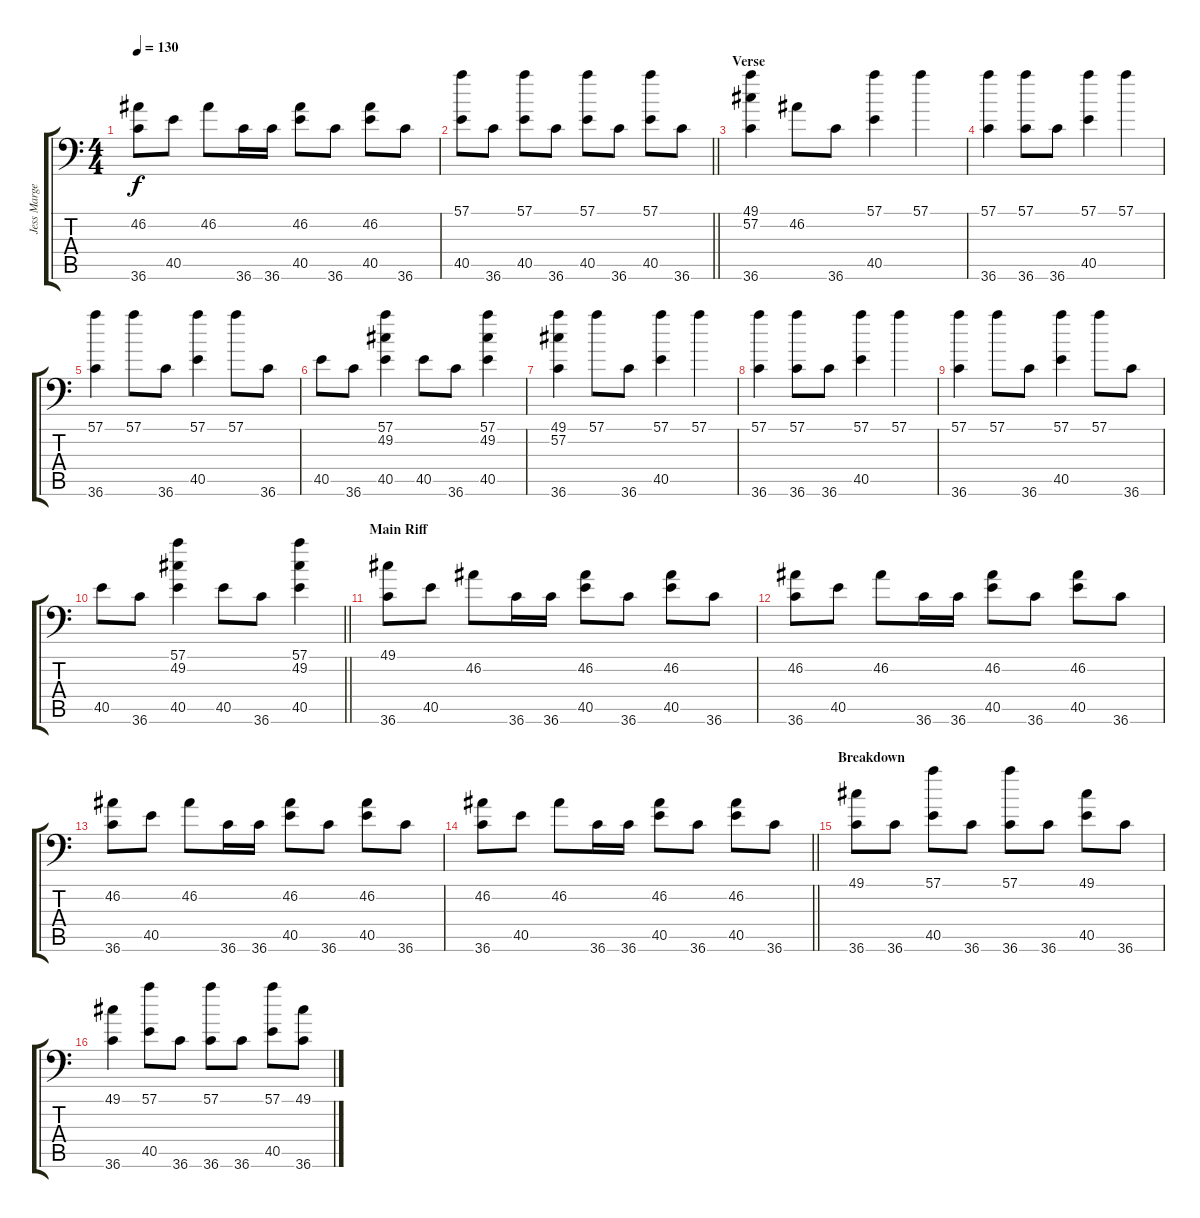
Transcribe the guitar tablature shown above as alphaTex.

\track ("Jess Margera" "Jess Marge") {instrument acousticgrandpiano}
\staff {score tabs}
\tuning (C-1 C-1 C-1 C-1 C-1 C-1) {hide}
\ts (4 4)
\tempo 130
\clef f4
\ks c
(46.2 36.6).8{dy f} 40.5.8 46.2.8 36.6.16 36.6.16 (46.2 40.5).8 36.6.8 (46.2 40.5).8 36.6.8 |
\barLineRight lightlight
(57.1 40.5).8 36.6.8 (57.1 40.5).8 36.6.8 (57.1 40.5).8 36.6.8 (57.1 40.5).8 36.6.8 |
\section ("" "Verse")
(49.1 57.2 36.6).4 46.2.8 36.6.8 (57.1 40.5).4 57.1.4 |
(57.1 36.6).4 (57.1 36.6).8 36.6.8 (57.1 40.5).4 57.1.4 |
(57.1 36.6).4 57.1.8 36.6.8 (57.1 40.5).4 57.1.8 36.6.8 |
40.5.8 36.6.8 (57.1 49.2 40.5).4 40.5.8 36.6.8 (57.1 49.2 40.5).4 |
(49.1 57.2 36.6).4 57.1.8 36.6.8 (57.1 40.5).4 57.1.4 |
(57.1 36.6).4 (57.1 36.6).8 36.6.8 (57.1 40.5).4 57.1.4 |
(57.1 36.6).4 57.1.8 36.6.8 (57.1 40.5).4 57.1.8 36.6.8 |
\barLineRight lightlight
40.5.8 36.6.8 (57.1 49.2 40.5).4 40.5.8 36.6.8 (57.1 49.2 40.5).4 |
\section ("" "Main Riff")
(49.1 36.6).8 40.5.8 46.2.8 36.6.16 36.6.16 (46.2 40.5).8 36.6.8 (46.2 40.5).8 36.6.8 |
(46.2 36.6).8 40.5.8 46.2.8 36.6.16 36.6.16 (46.2 40.5).8 36.6.8 (46.2 40.5).8 36.6.8 |
(46.2 36.6).8 40.5.8 46.2.8 36.6.16 36.6.16 (46.2 40.5).8 36.6.8 (46.2 40.5).8 36.6.8 |
\barLineRight lightlight
(46.2 36.6).8 40.5.8 46.2.8 36.6.16 36.6.16 (46.2 40.5).8 36.6.8 (46.2 40.5).8 36.6.8 |
\section ("" "Breakdown")
(49.1 36.6).8 36.6.8 (57.1 40.5).8 36.6.8 (57.1 36.6).8 36.6.8 (49.1 40.5).8 36.6.8 |
(49.1 36.6).4 (57.1 40.5).8 36.6.8 (57.1 36.6).8 36.6.8 (57.1 40.5).8 (49.1 36.6).8
